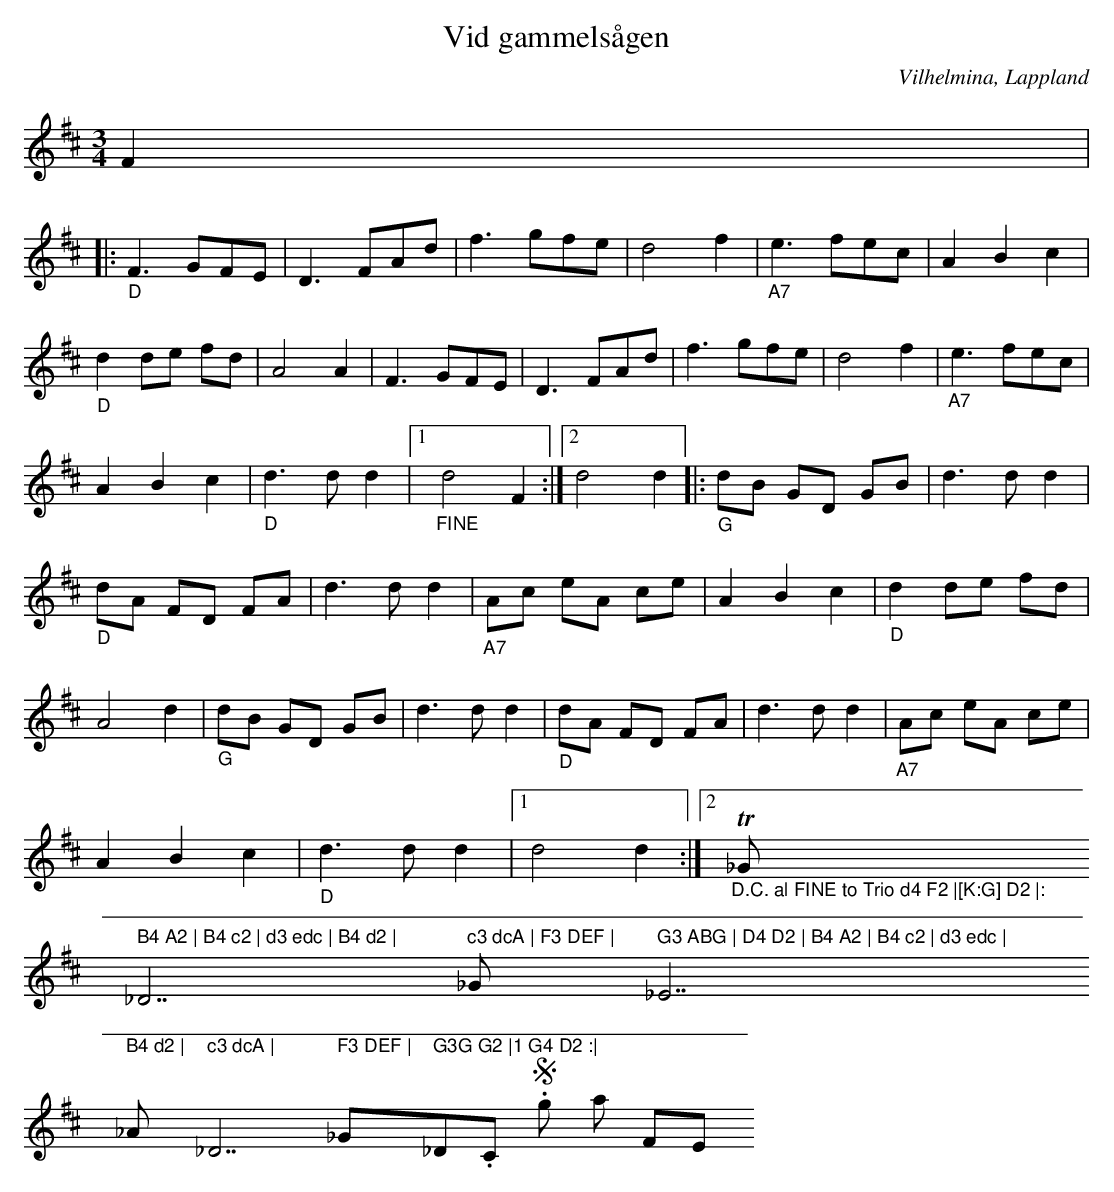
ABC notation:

X:1
T:Vid gammelsågen
O:Vilhelmina, Lappland
M:3/4
L:1/8
K:D
 F2|:!"_D" F3 GFE | D3 FAd | f3 gfe | d4 f2 |"_A7" e3 fec | A2 B2 c2 |"_D" d2 de fd | A4 A2 | F3 GFE | D3 FAd | f3 gfe | d4 f2 |"_A7" e3 fec | A2 B2 c2 |"_D" d3 d d2 |1"_FINE" d4 F2:|2 d4 d2 |:"_G" dB GD GB | d3 d d2 |"_D" dA FD FA | d3 d d2 | "_A7" Ac eA ce | A2 B2 c2 |"_D" d2 de fd | A4 d2 |"_G" dB GD GB | d3 d d2 |"_D" dA FD FA | d3 d d2 |"_A7" Ac eA ce | A2 B2 c2 |"_D" d3 d d2 |1 d4 d2 :|2 "_D.C. al FINE to Trio d4 F2 |[K:G] D2 |:"Trio" "_G" B4 A2 | B4 c2 | d3 edc | B4 d2 |"_D7" c3 dcA | F3 DEF |"_G" G3 ABG | D4 D2 | B4 A2 | B4 c2 | d3 edc |"_E7" B4 d2 |"_Am" c3 dcA |"_D7" F3 DEF |"_G" G3G G2 |1 G4 D2 :|"_D.C. Signo al FINE" 2 G4 F2|
